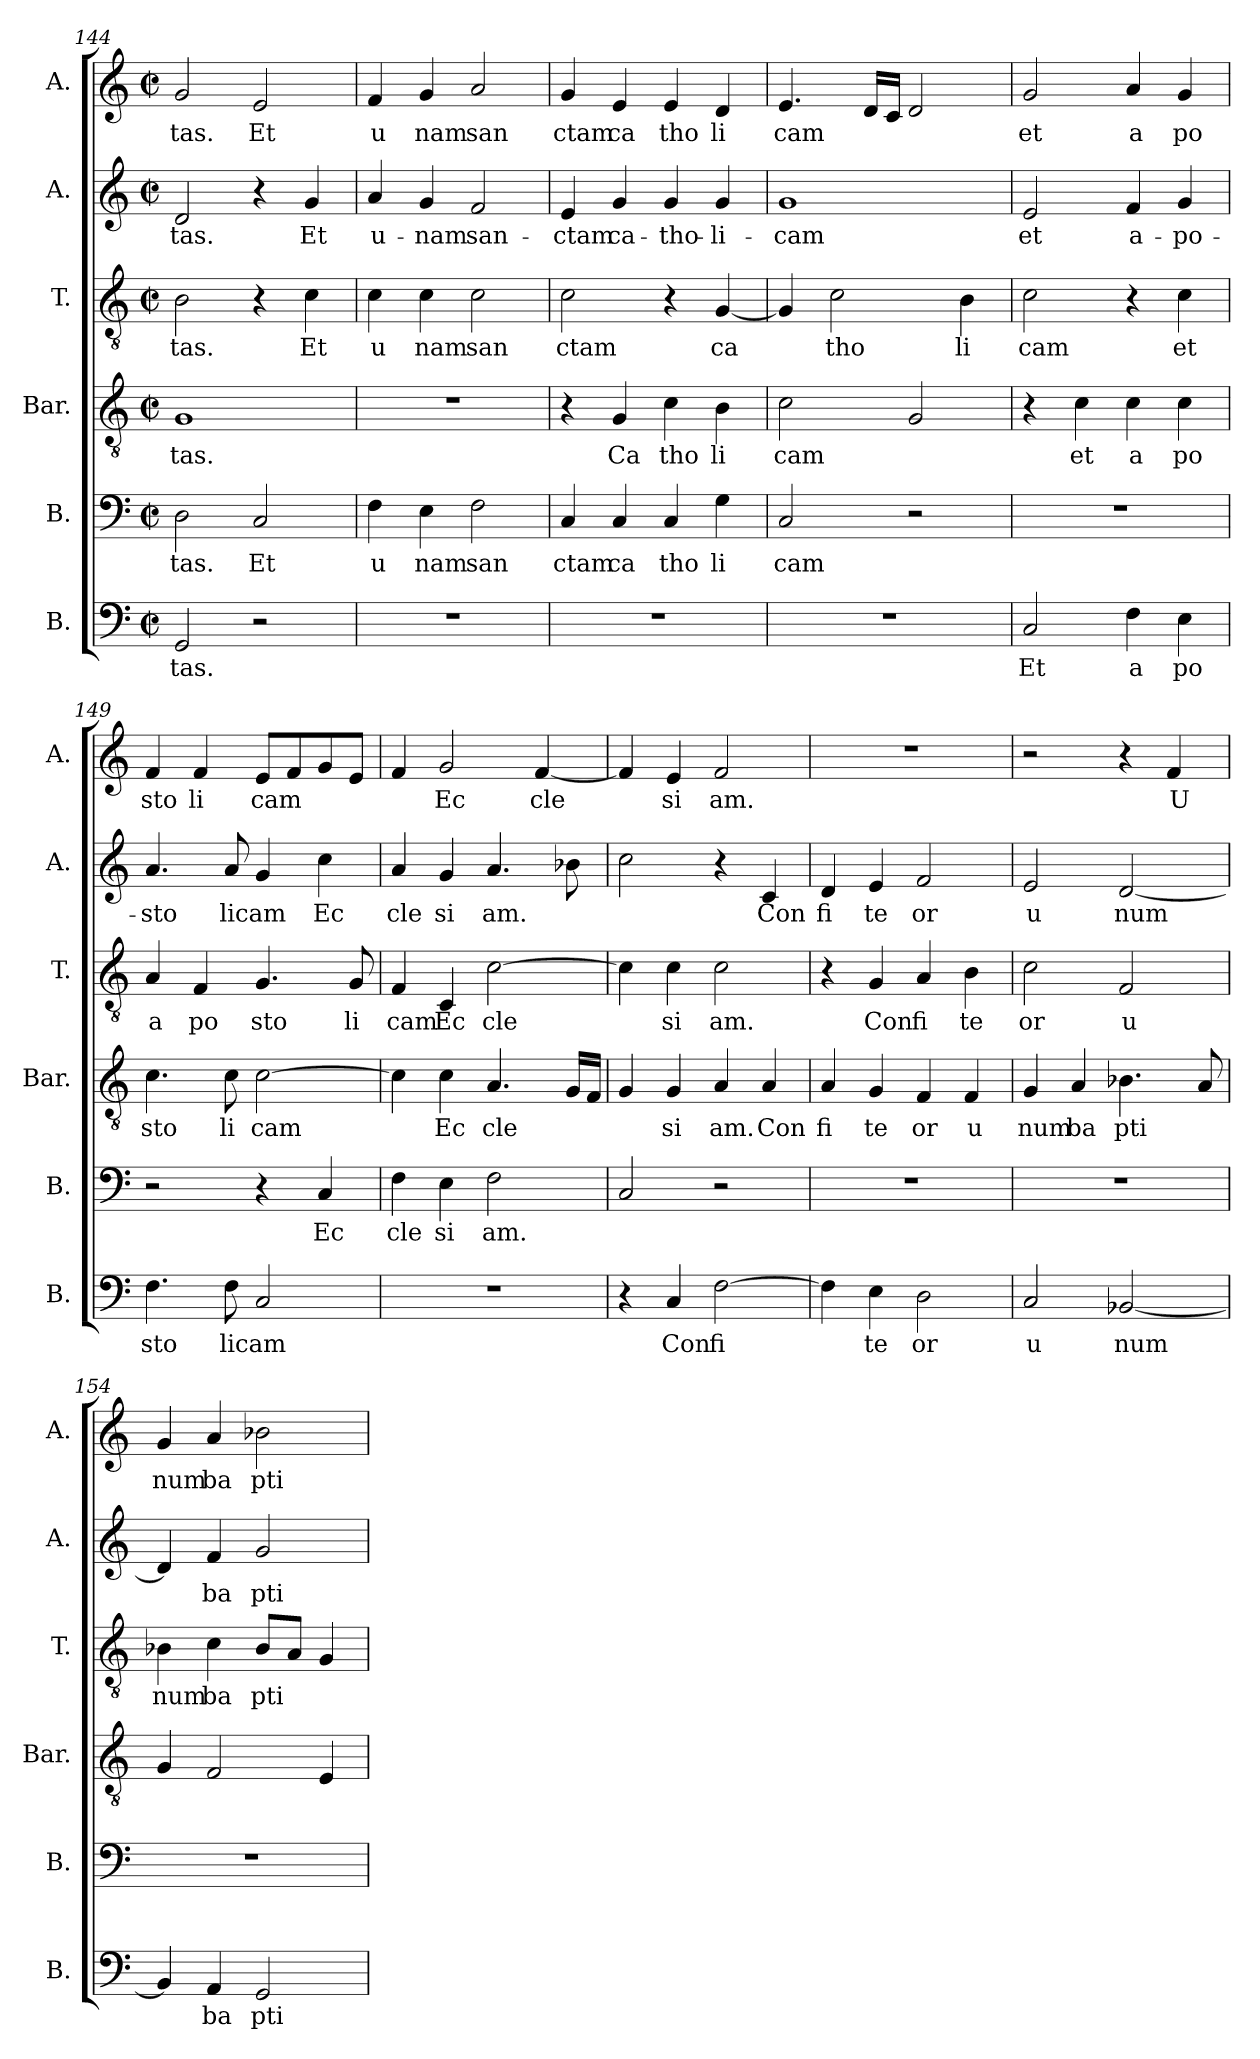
**kern	**text	**kern	**text	**kern	**text	**kern	**text	**kern	**text	**kern	**text
*part6	*part6	*part5	*part5	*part4	*part4	*part3	*part3	*part2	*part2	*part1	*part1
*staff6	*staff6	*staff5	*staff5	*staff4	*staff4	*staff3	*staff3	*staff2	*staff2	*staff1	*staff1
*I"B.	*	*I"B.	*	*I"Bar.	*	*I"T.	*	*I"A.	*	*I"A.	*
*I'B.	*	*I'B.	*	*I'Bar.	*	*I'T.	*	*I'A.	*	*I'A.	*
*clefF4	*	*clefF4	*	*clefGv2	*	*clefGv2	*	*clefG2	*	*clefG2	*
*k[]	*	*k[]	*	*	*	*	*	*	*	*	*
*C:	*	*C:	*	*	*	*	*	*	*	*	*
*M2/2	*	*M2/2	*	*M2/2	*	*M2/2	*	*M2/2	*	*M2/2	*
*met(c|)	*	*met(c|)	*	*met(c|)	*	*met(c|)	*	*met(c|)	*	*met(c|)	*
=144	=144	=144	=144	=144	=144	=144	=144	=144	=144	=144	=144
!	!LO:LY:b:cj	!	!LO:LY:b:cj	!	!LO:LY:b:cj	!	!LO:LY:b:cj	!	!LO:LY:b:cj	!	!LO:LY:b:cj
2GG/	tas.	2D\	tas.	1G	tas.	2B\	tas.	2d/	-tas.	2g/	tas.
!	!	!	!LO:LY:b:cj	!	!	!	!	!	!	!	!LO:LY:b:cj
2r	.	2C/	Et	.	.	4r	.	4r	.	2e/	Et
!	!	!	!	!	!	!	!LO:LY:b:cj	!	!LO:LY:b:cj	!	!
.	.	.	.	.	.	4c\	Et	4g/	Et	.	.
=145	=145	=145	=145	=145	=145	=145	=145	=145	=145	=145	=145
!	!	!	!LO:LY:b:cj	!	!	!	!LO:LY:b:cj	!	!LO:LY:b:cj	!	!LO:LY:b:cj
1r	.	4F\	u	1r	.	4c\	u	4a/	u-	4f/	u
!	!	!	!LO:LY:b:cj	!	!	!	!LO:LY:b:cj	!	!LO:LY:b:cj	!	!LO:LY:b:cj
.	.	4E\	nam	.	.	4c\	nam	4g/	-nam	4g/	nam
!	!	!	!LO:LY:b:cj	!	!	!	!LO:LY:b:cj	!	!LO:LY:b:cj	!	!LO:LY:b:cj
.	.	2F\	san	.	.	2c\	san	2f/	san-	2a/	san
=146	=146	=146	=146	=146	=146	=146	=146	=146	=146	=146	=146
!	!	!	!LO:LY:b:cj	!	!	!	!LO:LY:b:cj	!	!LO:LY:b:cj	!	!LO:LY:b:cj
1r	.	4C/	ctam	4r	.	2c\	ctam	4e/	-ctam	4g/	ctam
!	!	!	!LO:LY:b:cj	!	!LO:LY:b:cj	!	!	!	!LO:LY:b:cj	!	!LO:LY:b:cj
.	.	4C/	ca	4G/	Ca	.	.	4g/	ca-	4e/	ca
!	!	!	!LO:LY:b:cj	!	!LO:LY:b:cj	!	!	!	!LO:LY:b:cj	!	!LO:LY:b:cj
.	.	4C/	tho	4c\	tho	4r	.	4g/	-tho-	4e/	tho
!	!	!	!LO:LY:b:cj	!	!LO:LY:b:cj	!	!LO:LY:b:cj	!	!LO:LY:b:cj	!	!LO:LY:b:cj
.	.	4G\	li	4B\	li	[<4G/	ca	4g/	-li-	4d/	li
=147	=147	=147	=147	=147	=147	=147	=147	=147	=147	=147	=147
!	!	!	!LO:LY:b:cj	!	!LO:LY:b	!	!	!	!LO:LY:b:cj	!	!LO:LY:b
1r	.	2C/	cam	2c\	cam	4G/]	.	1g	-cam	4.e/	cam
!	!	!	!	!	!	!	!LO:LY:b:cj	!	!	!	!
.	.	.	.	.	.	2c\	tho	.	.	.	.
.	.	.	.	.	.	.	.	.	.	16d/L	.
.	.	.	.	.	.	.	.	.	.	16c/J	.
.	.	2r	.	2G/	.	.	.	.	.	2d/	.
!	!	!	!	!	!	!	!LO:LY:b:cj	!	!	!	!
.	.	.	.	.	.	4B\	li	.	.	.	.
=148	=148	=148	=148	=148	=148	=148	=148	=148	=148	=148	=148
!	!LO:LY:b:cj	!	!	!	!	!	!LO:LY:b:cj	!	!LO:LY:b:cj	!	!LO:LY:b:cj
2C/	Et	1r	.	4r	.	2c\	cam	2e/	et	2g/	et
!	!	!	!	!	!LO:LY:b:cj	!	!	!	!	!	!
.	.	.	.	4c\	et	.	.	.	.	.	.
!	!LO:LY:b:cj	!	!	!	!LO:LY:b:cj	!	!	!	!LO:LY:b:cj	!	!LO:LY:b:cj
4F\	a	.	.	4c\	a	4r	.	4f/	a-	4a/	a
!	!LO:LY:b:cj	!	!	!	!LO:LY:b:cj	!	!LO:LY:b:cj	!	!LO:LY:b:cj	!	!LO:LY:b:cj
4E\	po	.	.	4c\	po	4c\	et	4g/	-po-	4g/	po
!!LO:PB:g=z
=149	=149	=149	=149	=149	=149	=149	=149	=149	=149	=149	=149
!	!LO:LY:b:cj	!	!	!	!LO:LY:b:cj	!	!LO:LY:b:cj	!	!LO:LY:b:cj	!	!LO:LY:b:cj
4.F\	sto	2r	.	4.c\	sto	4A/	a	4.a/	-sto	4f/	sto
!	!	!	!	!	!	!	!LO:LY:b:cj	!	!	!	!LO:LY:b:cj
.	.	.	.	.	.	4F/	po	.	.	4f/	li
!	!LO:LY:b	!	!	!	!LO:LY:b:cj	!	!	!	!LO:LY:b	!	!
8F\	licam	.	.	8c\	li	.	.	8a/	licam	.	.
!	!	!	!	!	!LO:LY:b	!	!LO:LY:b:cj	!	!	!	!LO:LY:b
2C/	.	4r	.	[>2c\	cam	4.G/	sto	4g/	.	8e/L	cam
.	.	.	.	.	.	.	.	.	.	8f/	.
!	!	!	!LO:LY:b:cj	!	!	!	!	!	!LO:LY:b:cj	!	!
.	.	4C/	Ec	.	.	.	.	4cc\	Ec	8g/	.
!	!	!	!	!	!	!	!LO:LY:b:cj	!	!	!	!
.	.	.	.	.	.	8G/	li	.	.	8e/J	.
=150	=150	=150	=150	=150	=150	=150	=150	=150	=150	=150	=150
!	!	!	!LO:LY:b:cj	!	!	!	!LO:LY:b:cj	!	!LO:LY:b:cj	!	!
1r	.	4F\	cle	4c\]	.	4F/	cam	4a/	cle	4f/	.
!	!	!	!LO:LY:b:cj	!	!LO:LY:b:cj	!	!LO:LY:b:cj	!	!LO:LY:b:cj	!	!LO:LY:b:cj
.	.	4E\	si	4c\	Ec	4C/	Ec	4g/	si	2g/	Ec
!	!	!	!LO:LY:b	!	!LO:LY:b	!	!LO:LY:b	!	!LO:LY:b	!	!
.	.	2F\	am.	4.A/	cle	[>2c\	cle	4.a/	am.	.	.
!	!	!	!	!	!	!	!	!	!	!	!LO:LY:b
.	.	.	.	.	.	.	.	.	.	[<4f/	cle
.	.	.	.	16G/L	.	.	.	8b-X\	.	.	.
.	.	.	.	16F/J	.	.	.	.	.	.	.
=151	=151	=151	=151	=151	=151	=151	=151	=151	=151	=151	=151
4r	.	2C/	.	4G/	.	4c\]	.	2cc\	.	4f/]	.
!	!LO:LY:b:cj	!	!	!	!LO:LY:b:cj	!	!LO:LY:b:cj	!	!	!	!LO:LY:b:cj
4C/	Con	.	.	4G/	si	4c\	si	.	.	4e/	si
!	!LO:LY:b:cj	!	!	!	!LO:LY:b:cj	!	!LO:LY:b:cj	!	!	!	!LO:LY:b:cj
[>2F\	fi	2r	.	4A/	am.	2c\	am.	4r	.	2f/	am.
!	!	!	!	!	!LO:LY:b:cj	!	!	!	!LO:LY:b:cj	!	!
.	.	.	.	4A/	Con	.	.	4c/	Con	.	.
=152	=152	=152	=152	=152	=152	=152	=152	=152	=152	=152	=152
!	!	!	!	!	!LO:LY:b:cj	!	!	!	!LO:LY:b:cj	!	!
4F\]	.	1r	.	4A/	fi	4r	.	4d/	fi	1r	.
!	!LO:LY:b:cj	!	!	!	!LO:LY:b:cj	!	!LO:LY:b:cj	!	!LO:LY:b:cj	!	!
4E\	te	.	.	4G/	te	4G/	Con	4e/	te	.	.
!	!LO:LY:b:cj	!	!	!	!LO:LY:b:cj	!	!LO:LY:b:cj	!	!LO:LY:b:cj	!	!
2D\	or	.	.	4F/	or	4A/	fi	2f/	or	.	.
!	!	!	!	!	!LO:LY:b:cj	!	!LO:LY:b:cj	!	!	!	!
.	.	.	.	4F/	u	4B\	te	.	.	.	.
=153	=153	=153	=153	=153	=153	=153	=153	=153	=153	=153	=153
!	!LO:LY:b:cj	!	!	!	!LO:LY:b:cj	!	!LO:LY:b:cj	!	!LO:LY:b:cj	!	!
2C/	u	1r	.	4G/	num	2c\	or	2e/	u	2r	.
!	!	!	!	!	!LO:LY:b:cj	!	!	!	!	!	!
.	.	.	.	4A/	ba	.	.	.	.	.	.
!	!LO:LY:b	!	!	!	!LO:LY:b	!	!LO:LY:b:cj	!	!LO:LY:b	!	!
[<2BB-X/	num	.	.	4.B-X\	pti	2F/	u	[<2d/	num	4r	.
!	!	!	!	!	!	!	!	!	!	!	!LO:LY:b:cj
.	.	.	.	.	.	.	.	.	.	4f/	U
.	.	.	.	8A/	.	.	.	.	.	.	.
=154	=154	=154	=154	=154	=154	=154	=154	=154	=154	=154	=154
!	!	!	!	!	!	!	!LO:LY:b:cj	!	!	!	!LO:LY:b:cj
4BB-/]	.	1r	.	4G/	.	4B-X\	num	4d/]	.	4g/	num
!	!LO:LY:b:cj	!	!	!	!	!	!LO:LY:b:cj	!	!LO:LY:b:cj	!	!LO:LY:b:cj
4AA/	ba	.	.	2F/	.	4c\	ba	4f/	ba	4a/	ba
!	!LO:LY:b:cj	!	!	!	!	!	!LO:LY:b	!	!LO:LY:b:cj	!	!LO:LY:b:cj
2GG/	pti	.	.	.	.	8B-/L	pti	2g/	pti	2b-X\	pti
.	.	.	.	.	.	8A/J	.	.	.	.	.
.	.	.	.	4E/	.	4G/	.	.	.	.	.
=	=	=	=	=	=	=	=	=	=	=	=
*-	*-	*-	*-	*-	*-	*-	*-	*-	*-	*-	*-
